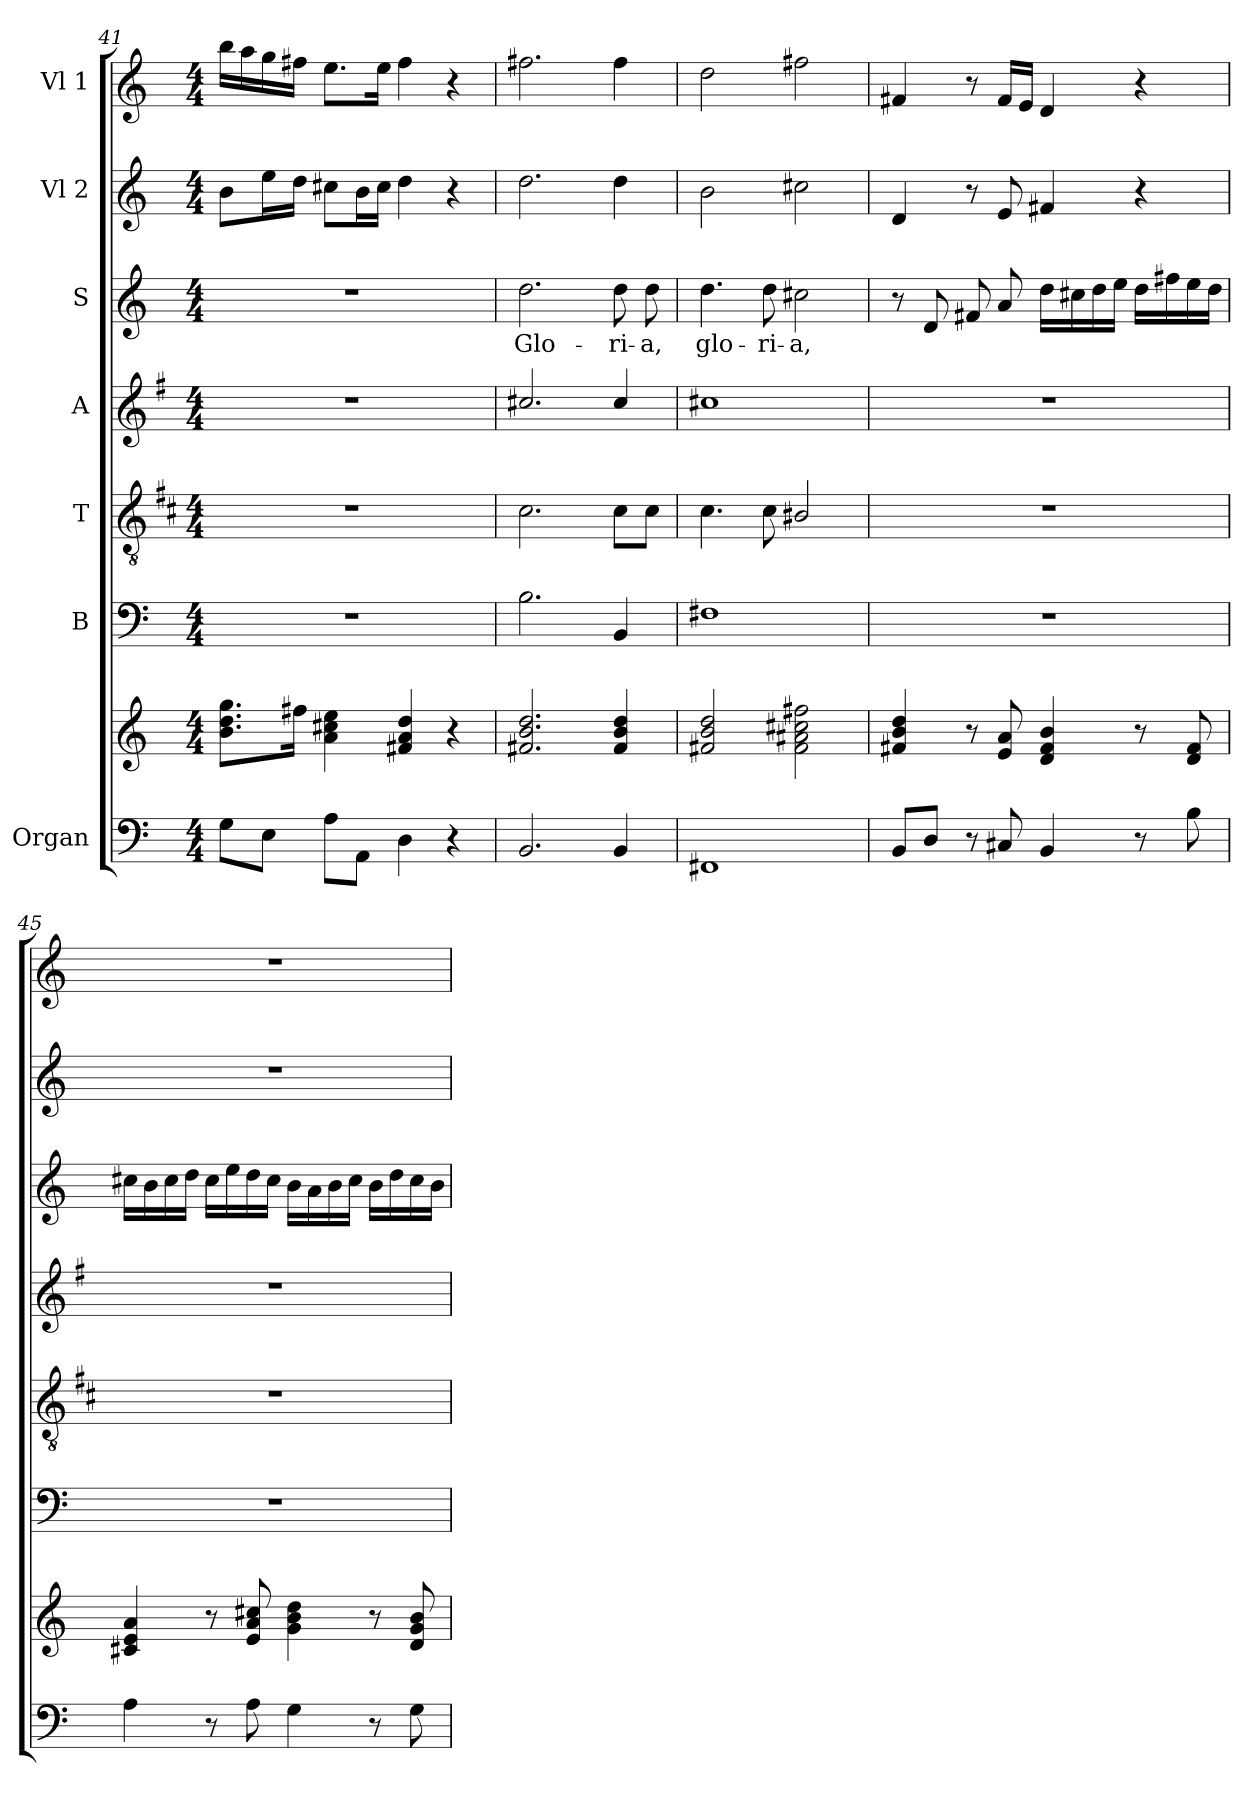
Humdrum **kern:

**kern	**kern	**kern	**kern	**kern	**kern	**text	**kern	**kern
*part7	*part7	*part6	*part5	*part4	*part3	*part3	*part2	*part1
*staff8	*staff7	*staff6	*staff5	*staff4	*staff3	*staff3	*staff2	*staff1
*I"Organ	*	*I"B	*I"T	*I"A	*I"S	*	*I"Vl 2	*I"Vl 1
*clefF4	*clefG2	*clefF4	*clefGv2	*clefG2	*clefG2	*	*clefG2	*clefG2
*	*	*	*ITrd1c2	*ITrd4c7	*	*	*	*
*k[]	*k[]	*k[]	*k[]	*k[]	*k[]	*	*k[]	*k[]
*C:	*C:	*C:	*C:	*C:	*C:	*	*C:	*C:
*M4/4	*M4/4	*M4/4	*M4/4	*M4/4	*M4/4	*	*M4/4	*M4/4
=41	=41	=41	=41	=41	=41	=41	=41	=41
8G\L	8.b\ 8.dd\ 8.gg\L	1r	1r	1r	1r	.	8b\L	16bb\LL
.	.	.	.	.	.	.	.	16aa\
8E\J	.	.	.	.	.	.	16ee\L	16gg\
.	16ff#X\Jk	.	.	.	.	.	16dd\JJ	16ff#X\JJ
8A\L	4a\ 4cc#X\ 4ee\	.	.	.	.	.	8cc#X\L	8.ee\L
8AA\J	.	.	.	.	.	.	16b\L	.
.	.	.	.	.	.	.	16cc#\JJ	16ee\Jk
4D\	4f#X/ 4a/ 4dd/	.	.	.	.	.	4dd\	4ff#\
4r	4r	.	.	.	.	.	4r	4r
=42	=42	=42	=42	=42	=42	=42	=42	=42
!	!	!	!	!	!	!LO:LY:b	!	!
2.BB/	2.f#X/ 2.b/ 2.dd/	2.B\	2.B\	2.f#X/	2.dd\	Glo-	2.dd\	2.ff#X\
!	!	!	!	!	!	!LO:LY:b	!	!
4BB/	4f#/ 4b/ 4dd/	4BB/	8B\L	4f#/	8dd\	-ri-	4dd\	4ff#\
!	!	!	!	!	!	!LO:LY:b	!	!
.	.	.	8B\J	.	8dd\	-a,	.	.
=43	=43	=43	=43	=43	=43	=43	=43	=43
!	!	!	!	!	!	!LO:LY:b	!	!
1FF#X	2f#X/ 2b/ 2dd/	1F#X	4.B\	1f#X	4.dd\	glo-	2b\	2dd\
!	!	!	!	!	!	!LO:LY:b	!	!
.	.	.	8B\	.	8dd\	-ri-	.	.
!	!	!	!	!	!	!LO:LY:b	!	!
.	2f#\ 2a#X\ 2cc#X\ 2ff#X\	.	2A#X/	.	2cc#X\	-a,	2cc#X\	2ff#X\
!!LO:PB:g=z
=44	=44	=44	=44	=44	=44	=44	=44	=44
8BB/L	4f#X/ 4b/ 4dd/	1r	1r	1r	8r	.	4d/	4f#X/
8D/J	.	.	.	.	8d/	.	.	.
8r	8r	.	.	.	8f#X/	.	8r	8r
8C#X/	8e/ 8a/	.	.	.	8a/	.	8e/	16f#/LL
.	.	.	.	.	.	.	.	16e/JJ
4BB/	4d/ 4f#/ 4b/	.	.	.	16dd\LL	.	4f#X/	4d/
.	.	.	.	.	16cc#X\	.	.	.
.	.	.	.	.	16dd\	.	.	.
.	.	.	.	.	16ee\JJ	.	.	.
8r	8r	.	.	.	16dd\LL	.	4r	4r
.	.	.	.	.	16ff#X\	.	.	.
8B\	8d/ 8f#/	.	.	.	16ee\	.	.	.
.	.	.	.	.	16dd\JJ	.	.	.
=45	=45	=45	=45	=45	=45	=45	=45	=45
4A\	4c#X/ 4e/ 4a/	1r	1r	1r	16cc#X\LL	.	1r	1r
.	.	.	.	.	16b\	.	.	.
.	.	.	.	.	16cc#\	.	.	.
.	.	.	.	.	16dd\JJ	.	.	.
8r	8r	.	.	.	16cc#\LL	.	.	.
.	.	.	.	.	16ee\	.	.	.
8A\	8e/ 8a/ 8cc#X/	.	.	.	16dd\	.	.	.
.	.	.	.	.	16cc#\JJ	.	.	.
4G\	4g\ 4b\ 4dd\	.	.	.	16b\LL	.	.	.
.	.	.	.	.	16a\	.	.	.
.	.	.	.	.	16b\	.	.	.
.	.	.	.	.	16cc#\JJ	.	.	.
8r	8r	.	.	.	16b\LL	.	.	.
.	.	.	.	.	16dd\	.	.	.
8G\	8d/ 8g/ 8b/	.	.	.	16cc#\	.	.	.
.	.	.	.	.	16b\JJ	.	.	.
=	=	=	=	=	=	=	=	=
*-	*-	*-	*-	*-	*-	*-	*-	*-
